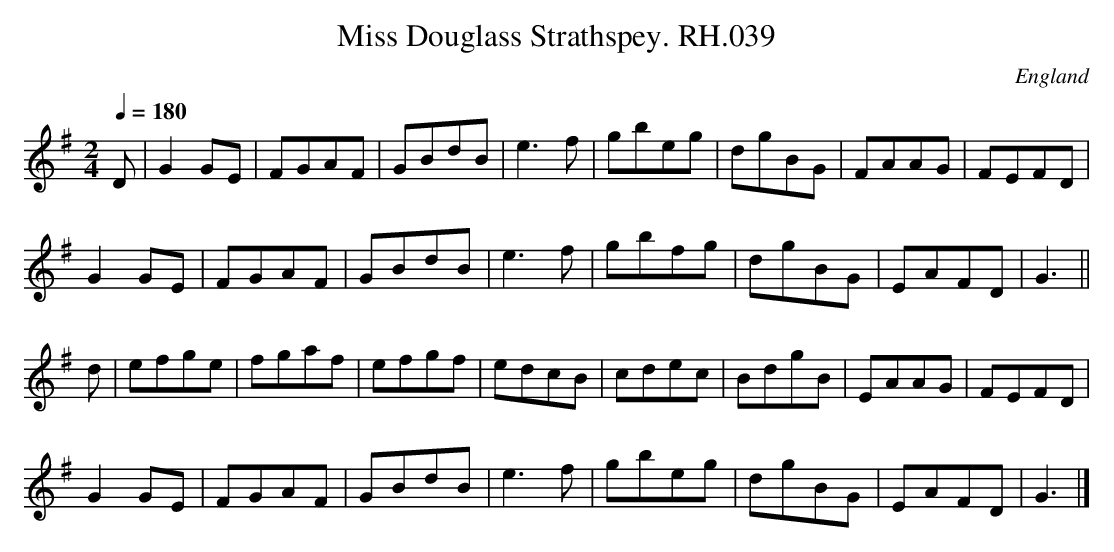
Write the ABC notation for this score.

X:1
T:Miss Douglass Strathspey. RH.039
O:England
M:2/4
L:1/8
Q:1/4=180
K:G
D|G2GE|FGAF|GBdB|e3f|\
gbeg|dgBG|FAAG|FEFD|
G2GE|FGAF|GBdB|e3f|\
gbfg|dgBG|EAFD|G3||
d|efge|fgaf|efgf|edcB|\
cdec|BdgB|EAAG|FEFD|
G2GE|FGAF|GBdB|e3f|\
gbeg|dgBG|EAFD|G3|]
